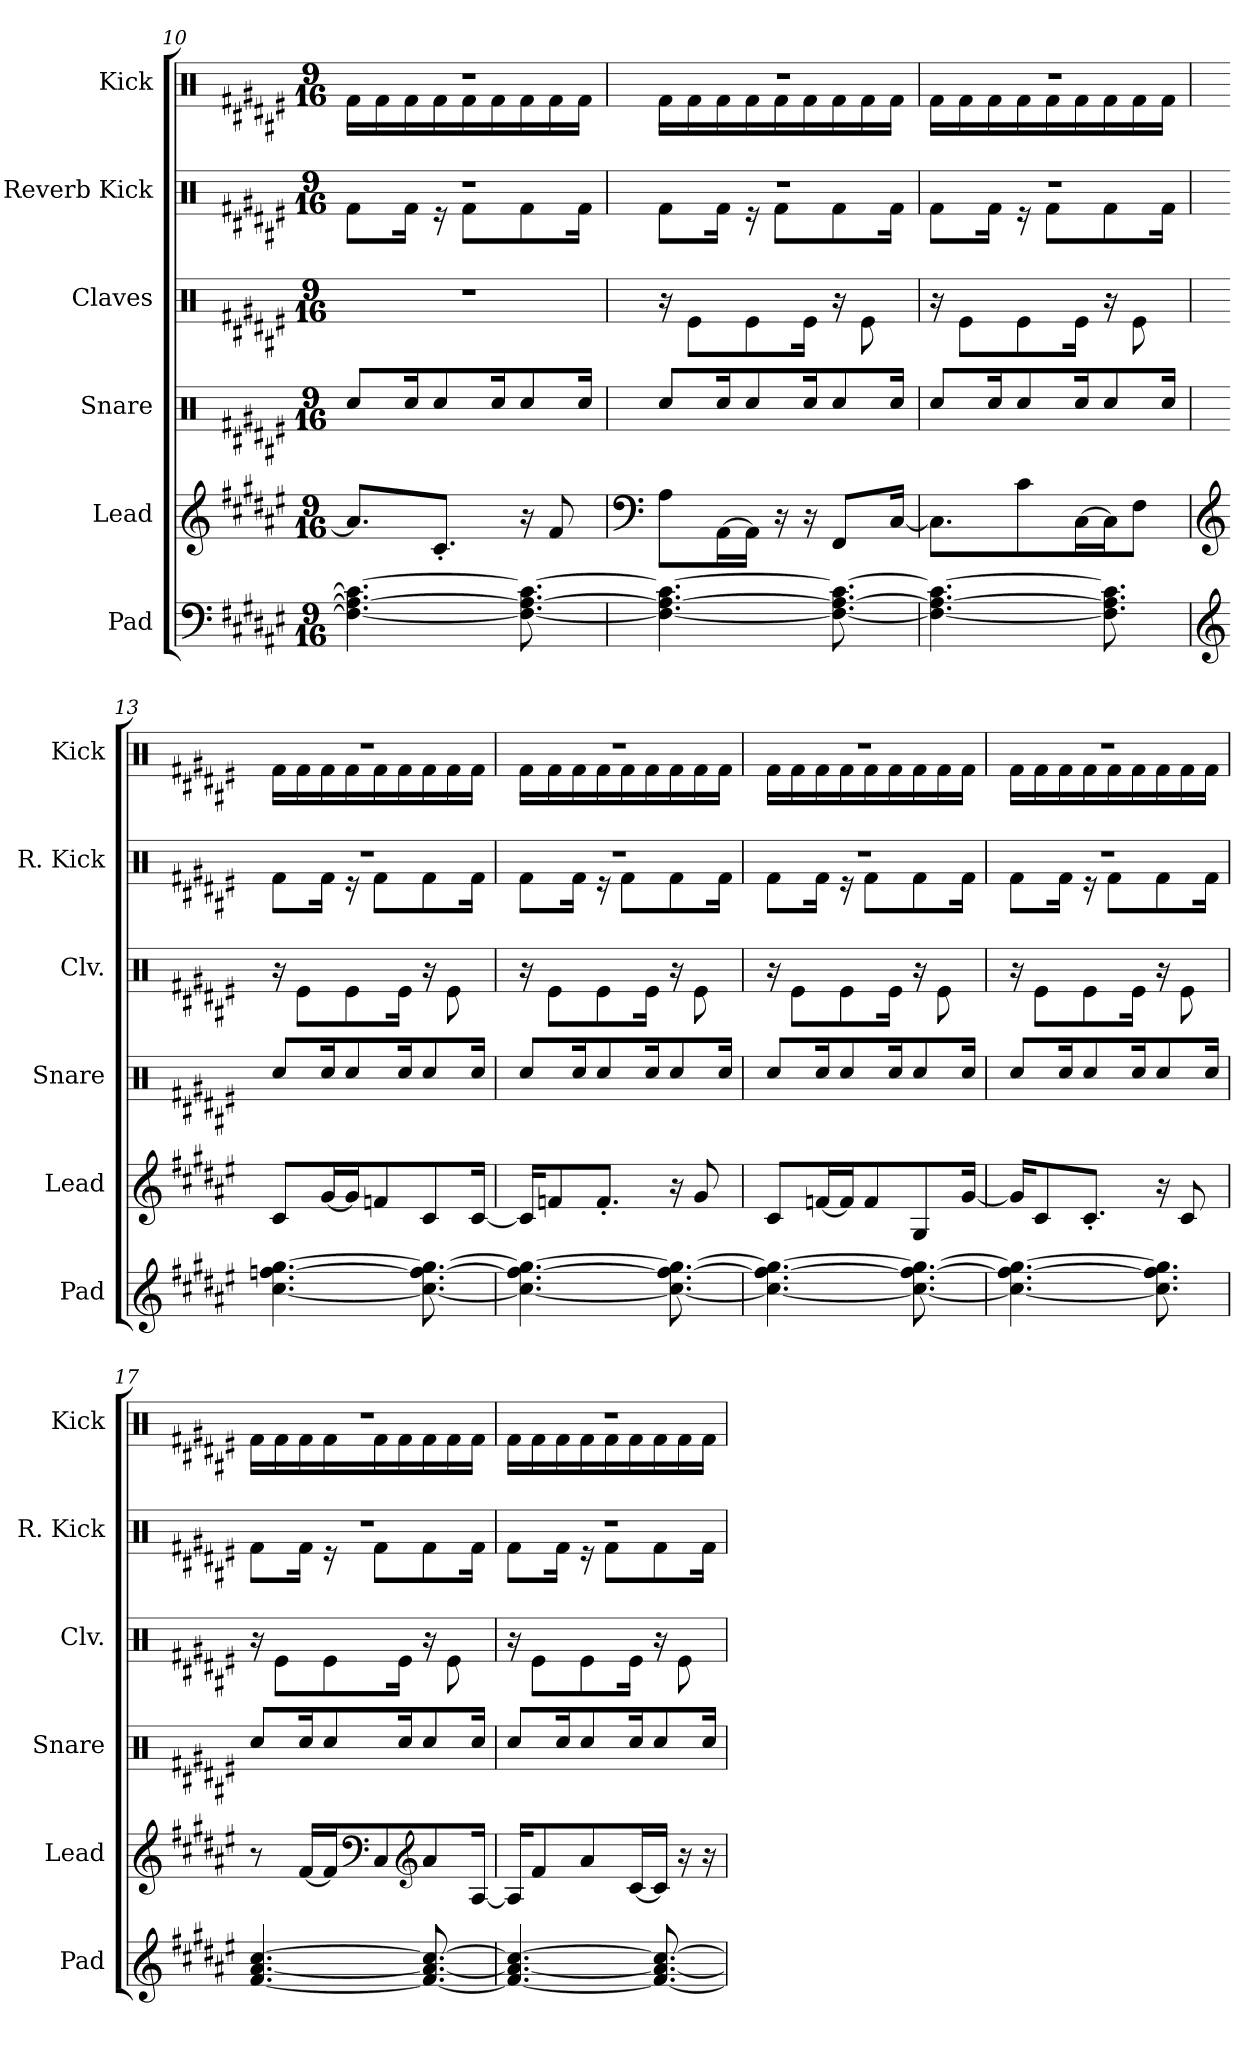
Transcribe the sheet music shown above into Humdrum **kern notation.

**kern	**kern	**kern	**kern	**kern	**kern
*part6	*part5	*part4	*part3	*part2	*part1
*staff6	*staff5	*staff4	*staff3	*staff2	*staff1
*I"Pad	*I"Lead	*I"Snare	*I"Claves	*I"Reverb Kick	*I"Kick
*I'Pad	*I'Lead	*I'Snare	*I'Clv.	*I'R. Kick	*I'Kick
*clefF4	*clefG2	*clefX	*clefX	*clefX	*clefX
*k[f#c#g#d#a#e#]	*k[f#c#g#d#a#e#]	*k[f#c#g#d#a#e#]	*k[f#c#g#d#a#e#]	*k[f#c#g#d#a#e#]	*k[f#c#g#d#a#e#]
*M9/16	*M9/16	*M9/16	*M9/16	*M9/16	*M9/16
=10	=10	=10	=10	=10	=10
*	*	*	*	*^	*^
4.F#\_ 4.A#\_ 4.c#\_	8.a#/L]	8Rcc/L	16%9r	16%9r	8Rf\L	16%9r	16Rf\LL
.	.	.	.	.	.	.	16Rf\
.	.	16Rcc/K	.	.	16Rf\Jk	.	16Rf\
.	8.c#'/J	8Rcc/	.	.	16r	.	16Rf\
.	.	.	.	.	8Rf\L	.	16Rf\
.	.	16Rcc/K	.	.	.	.	16Rf\
8.F#\_ 8.A#\_ 8.c#\_	16r	8Rcc/	.	.	8Rf\	.	16Rf\
.	8f#/	.	.	.	.	.	16Rf\
.	.	16Rcc/Jk	.	.	16Rf\Jk	.	16Rf\JJ
=11	=11	=11	=11	=11	=11	=11	=11
*	*clefF4	*	*	*	*	*	*
4.F#\_ 4.A#\_ 4.c#\_	8A#\L	8Rcc/L	16r	16%9r	8Rf\L	16%9r	16Rf\LL
.	.	.	8Re\L	.	.	.	16Rf\
.	[16AA#\L	16Rcc/K	.	.	16Rf\Jk	.	16Rf\
.	16AA#\JJ]	8Rcc/	8Re\	.	16r	.	16Rf\
.	16r	.	.	.	8Rf\L	.	16Rf\
.	16r	16Rcc/K	16Re\Jk	.	.	.	16Rf\
8.F#\_ 8.A#\_ 8.c#\_	8FF#/L	8Rcc/	16r	.	8Rf\	.	16Rf\
.	.	.	8Re\	.	.	.	16Rf\
.	[16C#/Jk	16Rcc/Jk	.	.	16Rf\Jk	.	16Rf\JJ
=12	=12	=12	=12	=12	=12	=12	=12
4.F#\_ 4.A#\_ 4.c#\_	8.C#\L]	8Rcc/L	16r	16%9r	8Rf\L	16%9r	16Rf\LL
.	.	.	8Re\L	.	.	.	16Rf\
.	.	16Rcc/K	.	.	16Rf\Jk	.	16Rf\
.	8c#\	8Rcc/	8Re\	.	16r	.	16Rf\
.	.	.	.	.	8Rf\L	.	16Rf\
.	[16C#\L	16Rcc/K	16Re\Jk	.	.	.	16Rf\
8.F#\] 8.A#\] 8.c#\]	16C#\J]	8Rcc/	16r	.	8Rf\	.	16Rf\
.	8F#\J	.	8Re\	.	.	.	16Rf\
.	.	16Rcc/Jk	.	.	16Rf\Jk	.	16Rf\JJ
!!LO:LB:g=z	!!
=13	=13	=13	=13	=13	=13	=13	=13
*clefG2	*clefG2	*	*	*	*	*	*
[4.cc#\ [4.ffn\ [4.gg#\	8c#/L	8Rcc/L	16r	16%9r	8Rf\L	16%9r	16Rf\LL
.	.	.	8Re\L	.	.	.	16Rf\
.	[16g#/L	16Rcc/K	.	.	16Rf\Jk	.	16Rf\
.	16g#/J]	8Rcc/	8Re\	.	16r	.	16Rf\
.	8fn/	.	.	.	8Rf\L	.	16Rf\
.	.	16Rcc/K	16Re\Jk	.	.	.	16Rf\
8.cc#\_ 8.ff\_ 8.gg#\_	8c#/	8Rcc/	16r	.	8Rf\	.	16Rf\
.	.	.	8Re\	.	.	.	16Rf\
.	[16c#/Jk	16Rcc/Jk	.	.	16Rf\Jk	.	16Rf\JJ
=14	=14	=14	=14	=14	=14	=14	=14
4.cc#\_ 4.ff\_ 4.gg#\_	16c#/KL]	8Rcc/L	16r	16%9r	8Rf\L	16%9r	16Rf\LL
.	8fn/	.	8Re\L	.	.	.	16Rf\
.	.	16Rcc/K	.	.	16Rf\Jk	.	16Rf\
.	8.f'/J	8Rcc/	8Re\	.	16r	.	16Rf\
.	.	.	.	.	8Rf\L	.	16Rf\
.	.	16Rcc/K	16Re\Jk	.	.	.	16Rf\
8.cc#\_ 8.ff\_ 8.gg#\_	16r	8Rcc/	16r	.	8Rf\	.	16Rf\
.	8g#/	.	8Re\	.	.	.	16Rf\
.	.	16Rcc/Jk	.	.	16Rf\Jk	.	16Rf\JJ
=15	=15	=15	=15	=15	=15	=15	=15
4.cc#\_ 4.ff\_ 4.gg#\_	8c#/L	8Rcc/L	16r	16%9r	8Rf\L	16%9r	16Rf\LL
.	.	.	8Re\L	.	.	.	16Rf\
.	[16fn/L	16Rcc/K	.	.	16Rf\Jk	.	16Rf\
.	16f/J]	8Rcc/	8Re\	.	16r	.	16Rf\
.	8f/	.	.	.	8Rf\L	.	16Rf\
.	.	16Rcc/K	16Re\Jk	.	.	.	16Rf\
8.cc#\_ 8.ff\_ 8.gg#\_	8G#/	8Rcc/	16r	.	8Rf\	.	16Rf\
.	.	.	8Re\	.	.	.	16Rf\
.	[16g#/Jk	16Rcc/Jk	.	.	16Rf\Jk	.	16Rf\JJ
=16	=16	=16	=16	=16	=16	=16	=16
4.cc#\_ 4.ff\_ 4.gg#\_	16g#/KL]	8Rcc/L	16r	16%9r	8Rf\L	16%9r	16Rf\LL
.	8c#/	.	8Re\L	.	.	.	16Rf\
.	.	16Rcc/K	.	.	16Rf\Jk	.	16Rf\
.	8.c#'/J	8Rcc/	8Re\	.	16r	.	16Rf\
.	.	.	.	.	8Rf\L	.	16Rf\
.	.	16Rcc/K	16Re\Jk	.	.	.	16Rf\
8.cc#\] 8.ff\] 8.gg#\]	16r	8Rcc/	16r	.	8Rf\	.	16Rf\
.	8c#/	.	8Re\	.	.	.	16Rf\
.	.	16Rcc/Jk	.	.	16Rf\Jk	.	16Rf\JJ
!!LO:PB:g=z	!!
=17	=17	=17	=17	=17	=17	=17	=17
[4.f#/ [4.a#/ [4.cc#/	8r	8Rcc/L	16r	16%9r	8Rf\L	16%9r	16Rf\LL
.	.	.	8Re\L	.	.	.	16Rf\
.	[16f#/LL	16Rcc/K	.	.	16Rf\Jk	.	16Rf\
.	16f#/J]	8Rcc/	8Re\	.	16r	.	16Rf\
*	*clefF4	*	*	*	*	*	*
.	8C#/	.	.	.	8Rf\L	.	16Rf\
.	.	16Rcc/K	16Re\Jk	.	.	.	16Rf\
*	*clefG2	*	*	*	*	*	*
8.f#/_ 8.a#/_ 8.cc#/_	8a#/	8Rcc/	16r	.	8Rf\	.	16Rf\
.	.	.	8Re\	.	.	.	16Rf\
.	[16A#/Jk	16Rcc/Jk	.	.	16Rf\Jk	.	16Rf\JJ
=18	=18	=18	=18	=18	=18	=18	=18
4.f#/_ 4.a#/_ 4.cc#/_	16A#/KL]	8Rcc/L	16r	16%9r	8Rf\L	16%9r	16Rf\LL
.	8f#/	.	8Re\L	.	.	.	16Rf\
.	.	16Rcc/K	.	.	16Rf\Jk	.	16Rf\
.	8a#/	8Rcc/	8Re\	.	16r	.	16Rf\
.	.	.	.	.	8Rf\L	.	16Rf\
.	[16c#/L	16Rcc/K	16Re\Jk	.	.	.	16Rf\
8.f#/_ 8.a#/_ 8.cc#/_	16c#/JJ]	8Rcc/	16r	.	8Rf\	.	16Rf\
.	16r	.	8Re\	.	.	.	16Rf\
.	16r	16Rcc/Jk	.	.	16Rf\Jk	.	16Rf\JJ
*	*	*	*	*v	*v	*	*
*	*	*	*	*	*v	*v
=	=	=	=	=	=
*-	*-	*-	*-	*-	*-
